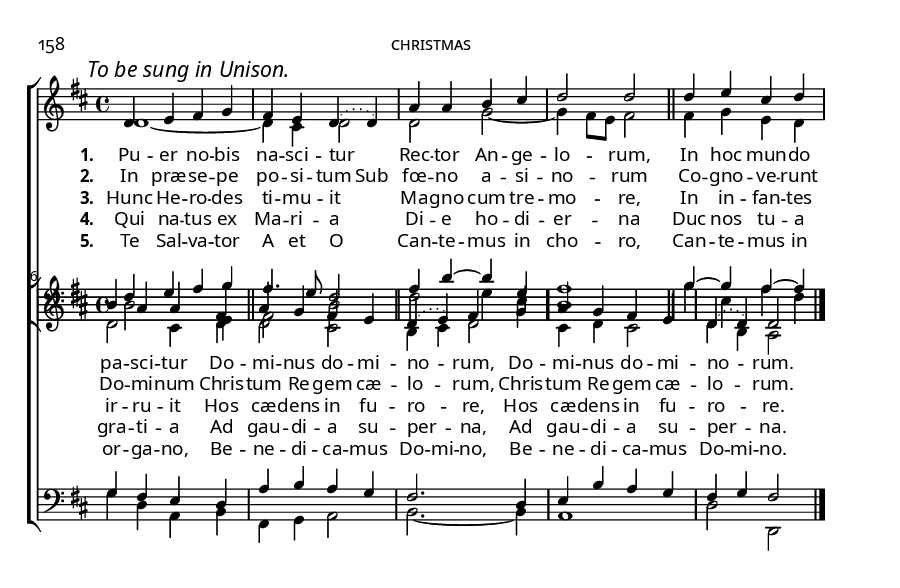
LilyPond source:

\version "2.14.2"
\include "util.ly"
\paper {
  print-all-headers = ##f
  paper-height = 9\in
  paper-width = 6\in
  indent = 0\in
  %system-system-spacing = #'((basic-distance . 10) (padding . 0))
  system-system-spacing =
    #'((basic-distance . 0)
       (minimum-distance . 0)
       (padding . -10)
       (stretchability . 100))
  score-markup-spacing =
    #'((basic-distance . 0)
       (minimum-distance . 0)
       (padding . 0)
       (stretchability . 75))
  markup-system-spacing = 
    #'((basic-distance . 0)
       (minimum-distance . 0)
       (padding . 0)
       (stretchability . 0))
  last-bottom-spacing = 
    #'((basic-distance . 0)
       (minimum-distance . 0)
       (padding . -0.5)
       (stretchability . 0))
  ragged-last-bottom = ##t
  ragged-bottom = ##f
  two-sided = ##t
  inner-margin = 0.5\in
  outer-margin = 0.25\in
  top-margin = 0.25\in
  bottom-margin = 0.25\in
  first-page-number = #158
  print-first-page-number = ##t
  headerLine = \markup{\override #'(font-name . "Garamond Premier Pro") \smallCapsOldStyle"christmas"}
  oddHeaderMarkup = \markup\fill-line{
     \override #'(font-name . "Garamond Premier Pro")\abs-fontsize #8.5
     \combine 
        \fill-line{"" \on-the-fly #print-page-number-check-first
        \oldStylePageNum""
        }
        \fill-line{\headerLine}
  }
  evenHeaderMarkup = \markup {
     \override #'(font-name . "Garamond Premier Pro")\abs-fontsize #8.5
     \combine
        \on-the-fly #print-page-number-check-first
        \oldStylePageNum""
        \fill-line{\headerLine}
  }
  title = \markup{\override #'(font-name . "Garamond Premier Pro Semibold"){ \abs-fontsize #15 \smallCapsOldStyle"Puer nobis nascitur"}}
  poet = \markup\concat{\oldStyleNum"Words and tune (14th cent.) from " \italic"Piæ Cantiones" \oldStyleNum", 1582"}
  composer = \markup\oldStyleNum"Arranged by G.H. Palmer"
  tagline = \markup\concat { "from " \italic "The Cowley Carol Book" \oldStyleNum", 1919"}
}
#(set-global-staff-size 14.8) \paper{ #(define fonts (make-pango-font-tree "GoudyOlSt BT" "Garamond Premier Pro" "Garamond Premier Pro" (/ 14.8 20))) }
global = {
  \key d \major
  \time 4/4
  \autoBeamOff
  \override DynamicLineSpanner #'staff-padding = #0.0
  \override DynamicLineSpanner #'Y-extent = #'(-1 . 1)
}

sopMusic = \relative c' {
  \once \override Score.RehearsalMark #'self-alignment-X = #LEFT
  \mark \markup\italic"To be sung in Unison."
  d4 e fis g |
  fis e \slurDotted d4( d) |
  a'4 a b cis |
  d2 d2 \bar "||"
  d4 e cis d |
  
  b a a fis |
  a g fis e |
  d( e) fis g |
  a g fis e |
  d4( d) d2 \bar "|."
}
sopWords = \lyricmode {
  
}

altoMusic = \relative c' {
  d1~|
  d4 cis d2 |
  d g~ |
  g4 fis8[ e] fis2 \bar "||"
  fis4 g e d |
  
  d2 cis4 d |
  d2 cis |
  b4 cis d2 |
  cis4 d cis2 |
  d4 b a2 \bar "|."
}
altoWords = \lyricmode {
  \set stanza = #"1. "
  Pu -- er no -- bis na -- sci -- tur
  Rec -- tor An -- ge -- lo -- rum,
  In hoc mun -- do pa -- sci -- tur
  Do -- mi -- nus do -- mi -- no -- rum,
  Do -- mi -- nus do -- mi -- no -- rum.
}
altoWordsII = \lyricmode {
  \set stanza = #"2. "
  \set ignoreMelismata = ##t
  In præ -- se -- pe po -- si -- tum
  Sub fœ -- no
  \unset ignoreMelismata
  a -- si -- no -- rum
  Co -- gno -- ve -- runt Do -- mi -- num
  Chris -- tum Re -- gem cæ -- lo -- rum,
  Chris -- tum Re -- gem cæ -- lo -- rum.
}
altoWordsIII = \lyricmode {
  \set stanza = #"3. "
  Hunc He -- ro -- des ti -- mu -- it
  Ma -- gno cum tre -- mo -- re,
  In in -- fan -- tes ir -- ru -- it
  Hos cæ -- dens in fu -- ro -- re,
  Hos cæ -- dens in fu -- ro -- re.
}
altoWordsIV = \lyricmode {
  \set stanza = #"4. "
  Qui na -- tus ex Ma -- ri -- a
  Di -- e ho -- di -- er -- na
  Duc nos tu -- a gra -- ti -- a
  Ad gau -- di -- a su -- per -- na,
  Ad gau -- di -- a su -- per -- na.
}
altoWordsV = \lyricmode {
  \set stanza = #"5. "
  Te Sal -- va -- tor A et O
  Can -- te -- mus in cho -- ro,
  Can -- te -- mus in or -- ga -- no,
  \set ignoreMelismata = ##t
  Be -- ne -- di -- ca -- mus Do -- mi -- no,
  Be -- ne -- di -- ca -- mus Do -- mi -- no.
}
altoWordsVI = \lyricmode {
  \set stanza = #"6. "
  \set ignoreMelismata = ##t
}
tenorMusic = \relative c' {
  fis,4 g a b |
  a4. g8 fis2 |
  a4 d~ d g, |
  a1 \bar "||"
  b4~b a~ a |
  
  g fis e d |
  a' b a g |
  fis2. d4 |
  e b' a g |
  fis g fis2 \bar "|."
}
tenorWords = \lyricmode {

}

bassMusic = \relative c {
  d2. g,4 |
  a2 d |
  fis g4 e |
  d1 \bar "||"
  b'4 e, a fis |
  
  g d a b |
  fis g a2 |
  b2.~ b4 |
  a1 |
  d2 d, \bar "|."
}
bassWords = \lyricmode {

}

pianoRH = \relative c' {
  
}
pianoLH = \relative c' {
  
}

\score {
  <<
   \new ChoirStaff <<
    \new Staff = women <<
      \new Voice = "sopranos" { \voiceOne << \global \sopMusic >> }
      \new Voice = "altos" { \voiceTwo << \global \altoMusic >> }
    >>
    \new Lyrics \with { alignAboveContext = #"women" \override VerticalAxisGroup #'nonstaff-relatedstaff-spacing = #'((basic-distance . 1))} \lyricsto "sopranos" \sopWords
    \new Lyrics = "altosVI"  \with { alignBelowContext = #"women" } \lyricsto "sopranos" \altoWordsVI
    \new Lyrics = "altosV"  \with { alignBelowContext = #"women" } \lyricsto "sopranos" \altoWordsV
    \new Lyrics = "altosIV"  \with { alignBelowContext = #"women" } \lyricsto "sopranos" \altoWordsIV
    \new Lyrics = "altosIII"  \with { alignBelowContext = #"women" } \lyricsto "sopranos" \altoWordsIII
    \new Lyrics = "altosII"  \with { alignBelowContext = #"women" } \lyricsto "sopranos" \altoWordsII
    \new Lyrics = "altos"  \with { alignBelowContext = #"women" } \lyricsto "sopranos" \altoWords
   \new Staff = men <<
      \clef bass
      \new Voice = "tenors" { \voiceOne << \global \tenorMusic >> }
      \new Voice = "basses" { \voiceTwo << \global \bassMusic >> }
    >>
    \new Lyrics \with { alignAboveContext = #"men" \override VerticalAxisGroup #'nonstaff-relatedstaff-spacing = #'((basic-distance . 1)) } \lyricsto "tenors" \tenorWords
    \new Lyrics \with { alignBelowContext = #"men" \override VerticalAxisGroup #'nonstaff-relatedstaff-spacing = #'((basic-distance . 1)) } \lyricsto "basses" \bassWords
  >>
%    \new PianoStaff << \new Staff { \new Voice { \pianoRH } } \new Staff { \clef "bass" \pianoLH } >>
  >>
  \layout {
%6.14 \context {\Lyrics\override LyricText #'font-size = #0.9 }
    \context {
      \Score
      %\override SpacingSpanner #'base-shortest-duration = #(ly:make-moment 1 8)
      %\override SpacingSpanner #'common-shortest-duration = #(ly:make-moment 1 4)
    }
    \context {
      % Remove all empty staves
      % \Staff \RemoveEmptyStaves \override VerticalAxisGroup #'remove-first = ##t
    }
  }
  
  \midi {
    \tempo 4 = 90
    \set Staff.midiInstrument = "flute"
  
    \context {
      \Voice
      \remove "Dynamic_performer"
    }
  }
}
